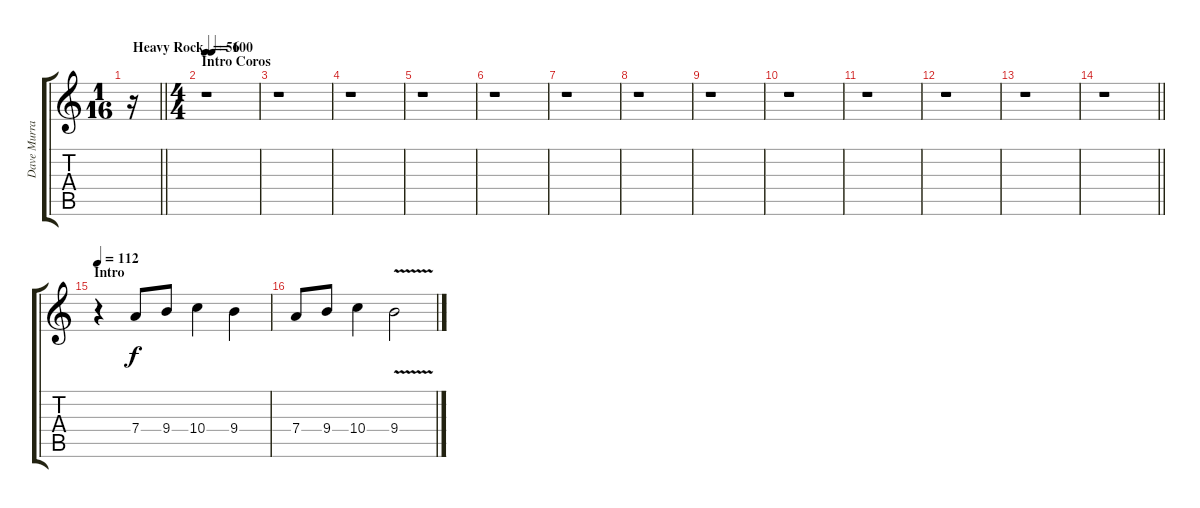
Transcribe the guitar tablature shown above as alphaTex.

\track ("Dave Murray" "Dave Murra") {instrument distortionguitar}
\staff {score tabs}
\tuning (E4 B3 G3 D3 A2 E2) {hide}
\ts (1 16)
\tempo (100 "Heavy Rock")
\clef g2
\barLineRight lightlight
\ks c
r.16{dy f instrument distortionguitar} |
\ts (4 4)
\section ("" "Intro Coros")
\tempo 56
r.1 |
r.1 |
r.1 |
r.1 |
r.1 |
r.1 |
r.1 |
r.1 |
r.1 |
r.1 |
r.1 |
r.1 |
\barLineRight lightlight
r.1 |
\section ("" "Intro")
\tempo 112
r.4{instrument electricguitarjazz} 7.4.8 9.4.8 10.4.4 9.4.4 |
7.4.8 9.4.8 10.4.4 9.4{v}.2
